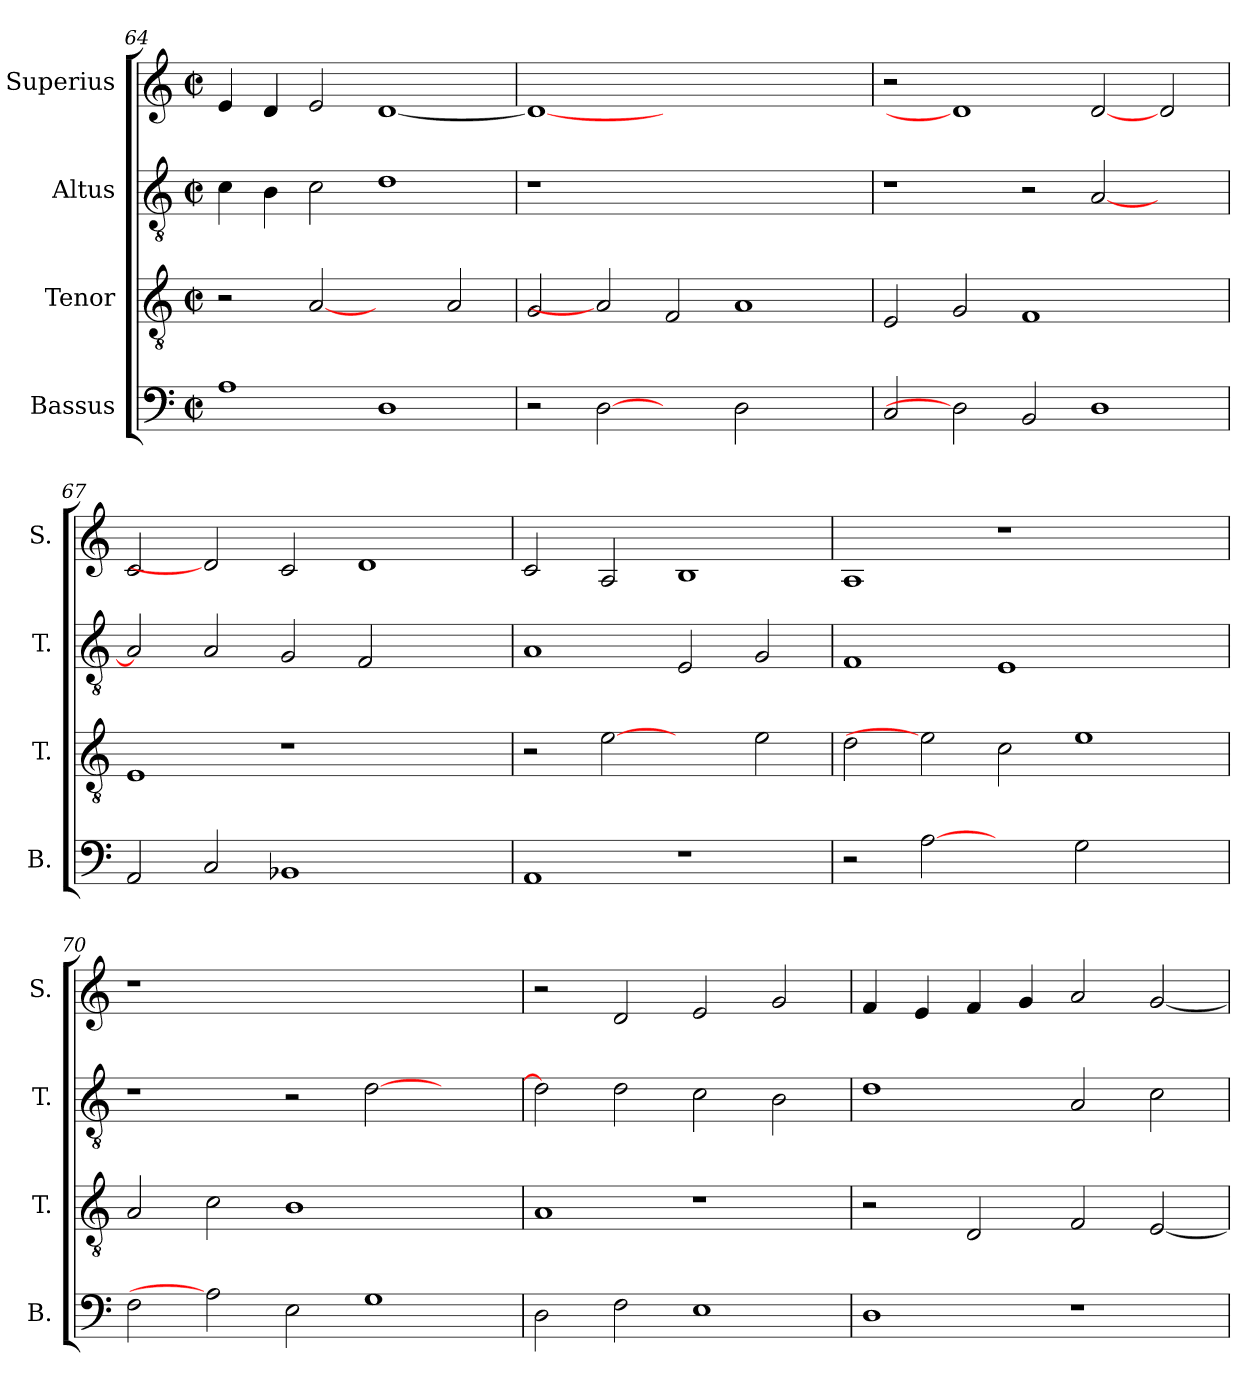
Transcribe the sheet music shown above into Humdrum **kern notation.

**kern	**kern	**kern	**kern
*part4	*part3	*part2	*part1
*staff4	*staff3	*staff2	*staff1
*I"Bassus	*I"Tenor	*I"Altus	*I"Superius
*I'B.	*I'T.	*I'T.	*I'S.
*clefF4	*clefGv2	*clefGv2	*clefG2
*	*ITrd7c12	*ITrd7c12	*
*k[]	*k[]	*k[]	*k[]
*C:	*C:	*C:	*C:
*M2/2	*M2/2	*M2/2	*M2/2
*met(c|)	*met(c|)	*met(c|)	*met(c|)
=64	=64	=64	=64
1Ai	2r	4Ci\	4ei/
.	.	4BBi\	4di/
.	[2AAi	2Ci\	2ei/
1Di	2ryy	1Di	[<1di
.	2AAi/	.	.
=65	=65	=65	=65
!	!	!LO:N:vis=1	!
2r	2GGi/	1r	1di_<
[2Di	2AAi]	.	.
2ryy	2FFi/	1.ryy	1.ryy
2Di\	1AAi	.	.
2ryy	.	.	.
=66	=66	=66	=66
2Ci/	2EEi/	1r	2r
2Di]	2GGi/	.	1di]
2BBi/	1FFi	2r	.
1Di	.	[<2AAi/	[2di
.	2ryy	2ryy	2di/
=67	=67	=67	=67
2AAi/	1EEi	2AAi/]	2ci/
2Ci/	.	2AAi/	2di]
1BB-Xi	1r	2GGi/	2ci/
.	.	2FFi/	1di
2ryy	2ryy	2ryy	.
!!LO:LB:g=z
=68	=68	=68	=68
1AAi	2r	1AAi	2ci/
.	[2Ei	.	2Ai/
1r	2ryy	2EEi/	1Bi
.	2Ei\	2GGi/	.
=69	=69	=69	=69
2r	2Di\	1FFi	1Ai
[2Ai	2Ei]	.	.
2ryy	2Ci\	1EEi	1r
2Gi\	1Ei	.	.
2ryy	.	2ryy	2ryy
=70	=70	=70	=70
!	!	!	!LO:N:vis=1
2Fi\	2AAi/	1r	1r
2Ai]	2Ci\	.	.
2Ei\	1BBi	2r	1.ryy
1Gi	.	[>2Di\	.
.	2ryy	2ryy	.
=71	=71	=71	=71
2Di\	1AAi	2Di\]	2r
2Fi\	.	2Di\	2di/
1Ei	1r	2Ci\	2ei/
.	.	2BBi\	2gi/
=72	=72	=72	=72
1Di	2r	1Di	4fi/
.	.	.	4ei/
.	2DDi/	.	4fi/
.	.	.	4gi/
1r	2FFi/	2AAi/	2ai/
.	[<2EEi/	2Ci\	[<2gi/
=	=	=	=
*-	*-	*-	*-
